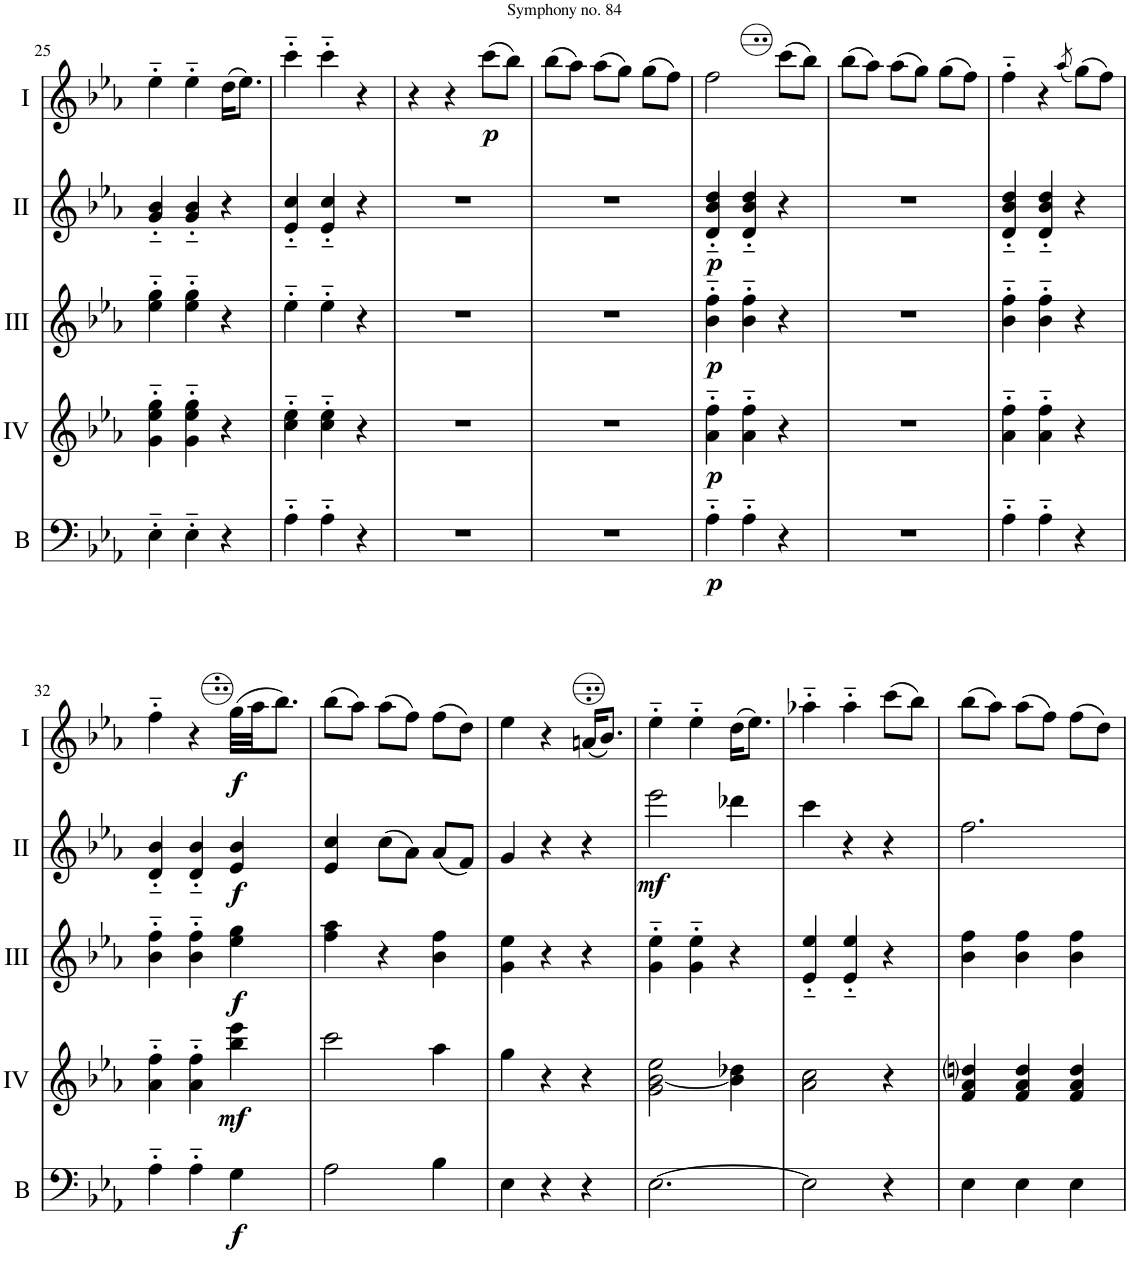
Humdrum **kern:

**kern	**dynam	**kern	**dynam	**kern	**dynam	**kern	**dynam	**kern	**dynam
*part5	*part5	*part4	*part4	*part3	*part3	*part2	*part2	*part1	*part1
*staff5	*staff5	*staff4	*staff4	*staff3	*staff3	*staff2	*staff2	*staff1	*staff1
*I"Bass	*	*I"Acc. 4	*	*I"Acc. 3	*	*I"Acc. 2	*	*I"Acc. 1	*
*I'B	*	*	*	*	*	*	*	*	*
!!LO:PB:g=z
*clefF4	*	*clefG2	*	*clefG2	*	*clefG2	*	*clefG2	*
*Trd7c12	*	*Trd7c12	*	*Trd7c12	*	*	*	*	*
*k[b-e-a-]	*	*k[b-e-a-]	*	*k[b-e-a-]	*	*k[b-e-a-]	*	*k[b-e-a-]	*
*M3/4	*	*M3/4	*	*M3/4	*	*M3/4	*	*M3/4	*
=25	=25	=25	=25	=25	=25	=25	=25	=25	=25
4E-'~\	.	4g\'~ 4ee-\'~ 4gg\'~	.	4ee-\'~ 4gg\'~	.	4g/'~ 4b-/'~	.	4ee-'~\	.
4E-'~\	.	4g\'~ 4ee-\'~ 4gg\'~	.	4ee-\'~ 4gg\'~	.	4g/'~ 4b-/'~	.	4ee-'~\	.
4r	.	4r	.	4r	.	4r	.	(16dd\KL	.
.	.	.	.	.	.	.	.	8.ee-\J)	.
=26	=26	=26	=26	=26	=26	=26	=26	=26	=26
4A-'~\	.	4cc\'~ 4ee-\'~	.	4ee-'~\	.	4e-/'~ 4cc/'~	.	4ccc'~\	.
4A-'~\	.	4cc\'~ 4ee-\'~	.	4ee-'~\	.	4e-/'~ 4cc/'~	.	4ccc'~\	.
4r	.	4r	.	4r	.	4r	.	4r	.
=27	=27	=27	=27	=27	=27	=27	=27	=27	=27
2.r	.	2.r	.	2.r	.	2.r	.	4r	.
.	.	.	.	.	.	.	.	4r	.
!	!	!	!	!	!	!	!	!	!LO:DY:b
.	.	.	.	.	.	.	.	(8ccc\L	p
.	.	.	.	.	.	.	.	8bb-\J)	.
=28	=28	=28	=28	=28	=28	=28	=28	=28	=28
2.r	.	2.r	.	2.r	.	2.r	.	(8bb-\L	.
.	.	.	.	.	.	.	.	8aa-\J)	.
.	.	.	.	.	.	.	.	(8aa-\L	.
.	.	.	.	.	.	.	.	8gg\J)	.
.	.	.	.	.	.	.	.	(8gg\L	.
.	.	.	.	.	.	.	.	8ff\J)	.
=29	=29	=29	=29	=29	=29	=29	=29	=29	=29
!	!LO:DY:b	!	!LO:DY:b	!	!LO:DY:b	!	!LO:DY:b	!	!
4A-'~\	p	4a-\'~ 4ff\'~	p	4b-\'~ 4ff\'~	p	4d/'~ 4b-/'~ 4dd/'~	p	2ff\	.
4A-'~\	.	4a-\'~ 4ff\'~	.	4b-\'~ 4ff\'~	.	4d/'~ 4b-/'~ 4dd/'~	.	.	.
4r	.	4r	.	4r	.	4r	.	(8ccc\L	.
.	.	.	.	.	.	.	.	8bb-\J)	.
=30	=30	=30	=30	=30	=30	=30	=30	=30	=30
2.r	.	2.r	.	2.r	.	2.r	.	(8bb-\L	.
.	.	.	.	.	.	.	.	8aa-\J)	.
.	.	.	.	.	.	.	.	(8aa-\L	.
.	.	.	.	.	.	.	.	8gg\J)	.
.	.	.	.	.	.	.	.	(8gg\L	.
.	.	.	.	.	.	.	.	8ff\J)	.
=31	=31	=31	=31	=31	=31	=31	=31	=31	=31
4A-'~\	.	4a-\'~ 4ff\'~	.	4b-\'~ 4ff\'~	.	4d/'~ 4b-/'~ 4dd/'~	.	4ff'~\	.
4A-'~\	.	4a-\'~ 4ff\'~	.	4b-\'~ 4ff\'~	.	4d/'~ 4b-/'~ 4dd/'~	.	4r	.
.	.	.	.	.	.	.	.	(8qaa-/	.
4r	.	4r	.	4r	.	4r	.	(8gg\L)	.
.	.	.	.	.	.	.	.	8ff\J)	.
!!LO:LB:g=z
=32	=32	=32	=32	=32	=32	=32	=32	=32	=32
4A-'~\	.	4a-\'~ 4ff\'~	.	4b-\'~ 4ff\'~	.	4d/'~ 4b-/'~	.	4ff'~\	.
4A-'~\	.	4a-\'~ 4ff\'~	.	4b-\'~ 4ff\'~	.	4d/'~ 4b-/'~	.	4r	.
!	!LO:DY:b	!	!LO:DY:b	!	!LO:DY:b	!	!LO:DY:b	!	!LO:DY:b
4G\	f	4bb-\ 4eee-\	mf	4ee-\ 4gg\	f	4e-/ 4b-/	f	(32gg\LLL	f
.	.	.	.	.	.	.	.	32aa-\JJ	.
.	.	.	.	.	.	.	.	8.bb-\J)	.
=33	=33	=33	=33	=33	=33	=33	=33	=33	=33
2A-\	.	2ccc\	.	4ff\ 4aa-\	.	4e-/ 4cc/	.	(8bb-\L	.
.	.	.	.	.	.	.	.	8aa-\J)	.
.	.	.	.	4r	.	(8cc\L	.	(8aa-\L	.
.	.	.	.	.	.	8a-\J)	.	8ff\J)	.
4B-\	.	4aa-\	.	4b-\ 4ff\	.	(8a-/L	.	(8ff\L	.
.	.	.	.	.	.	8f/J)	.	8dd\J)	.
=34	=34	=34	=34	=34	=34	=34	=34	=34	=34
4E-\	.	4gg\	.	4g\ 4ee-\	.	4g/	.	4ee-\	.
4r	.	4r	.	4r	.	4r	.	4r	.
4r	.	4r	.	4r	.	4r	.	(16an/KL	.
.	.	.	.	.	.	.	.	8.b-/J)	.
=35	=35	=35	=35	=35	=35	=35	=35	=35	=35
!	!	!	!	!	!	!	!LO:DY:b	!	!
[2.E-\	.	2g\ [<2b-\ 2ee-\	.	4g\'~ 4ee-\'~	.	2eee-\	mf	4ee-'~\	.
.	.	.	.	4g\'~ 4ee-\'~	.	.	.	4ee-'~\	.
.	.	4b-\] 4dd-X\	.	4r	.	4ddd-X\	.	(16dd\KL	.
.	.	.	.	.	.	.	.	8.ee-\J)	.
=36	=36	=36	=36	=36	=36	=36	=36	=36	=36
2E-\]	.	2a-\ 2cc\	.	4e-/'~ 4ee-/'~	.	4ccc\	.	4aa-X'~\	.
.	.	.	.	4e-/'~ 4ee-/'~	.	4r	.	4aa-'~\	.
4r	.	4r	.	4r	.	4r	.	(8ccc\L	.
.	.	.	.	.	.	.	.	8bb-\J)	.
=37	=37	=37	=37	=37	=37	=37	=37	=37	=37
4E-\	.	4f/ 4a-/ 4ddni/	.	4b-\ 4ff\	.	2.ff\	.	(8bb-\L	.
.	.	.	.	.	.	.	.	8aa-\J)	.
4E-\	.	4f/ 4a-/ 4dd/	.	4b-\ 4ff\	.	.	.	(8aa-\L	.
.	.	.	.	.	.	.	.	8ff\J)	.
4E-\	.	4f/ 4a-/ 4dd/	.	4b-\ 4ff\	.	.	.	(8ff\L	.
.	.	.	.	.	.	.	.	8dd\J)	.
=	=	=	=	=	=	=	=	=	=
*-	*-	*-	*-	*-	*-	*-	*-	*-	*-
